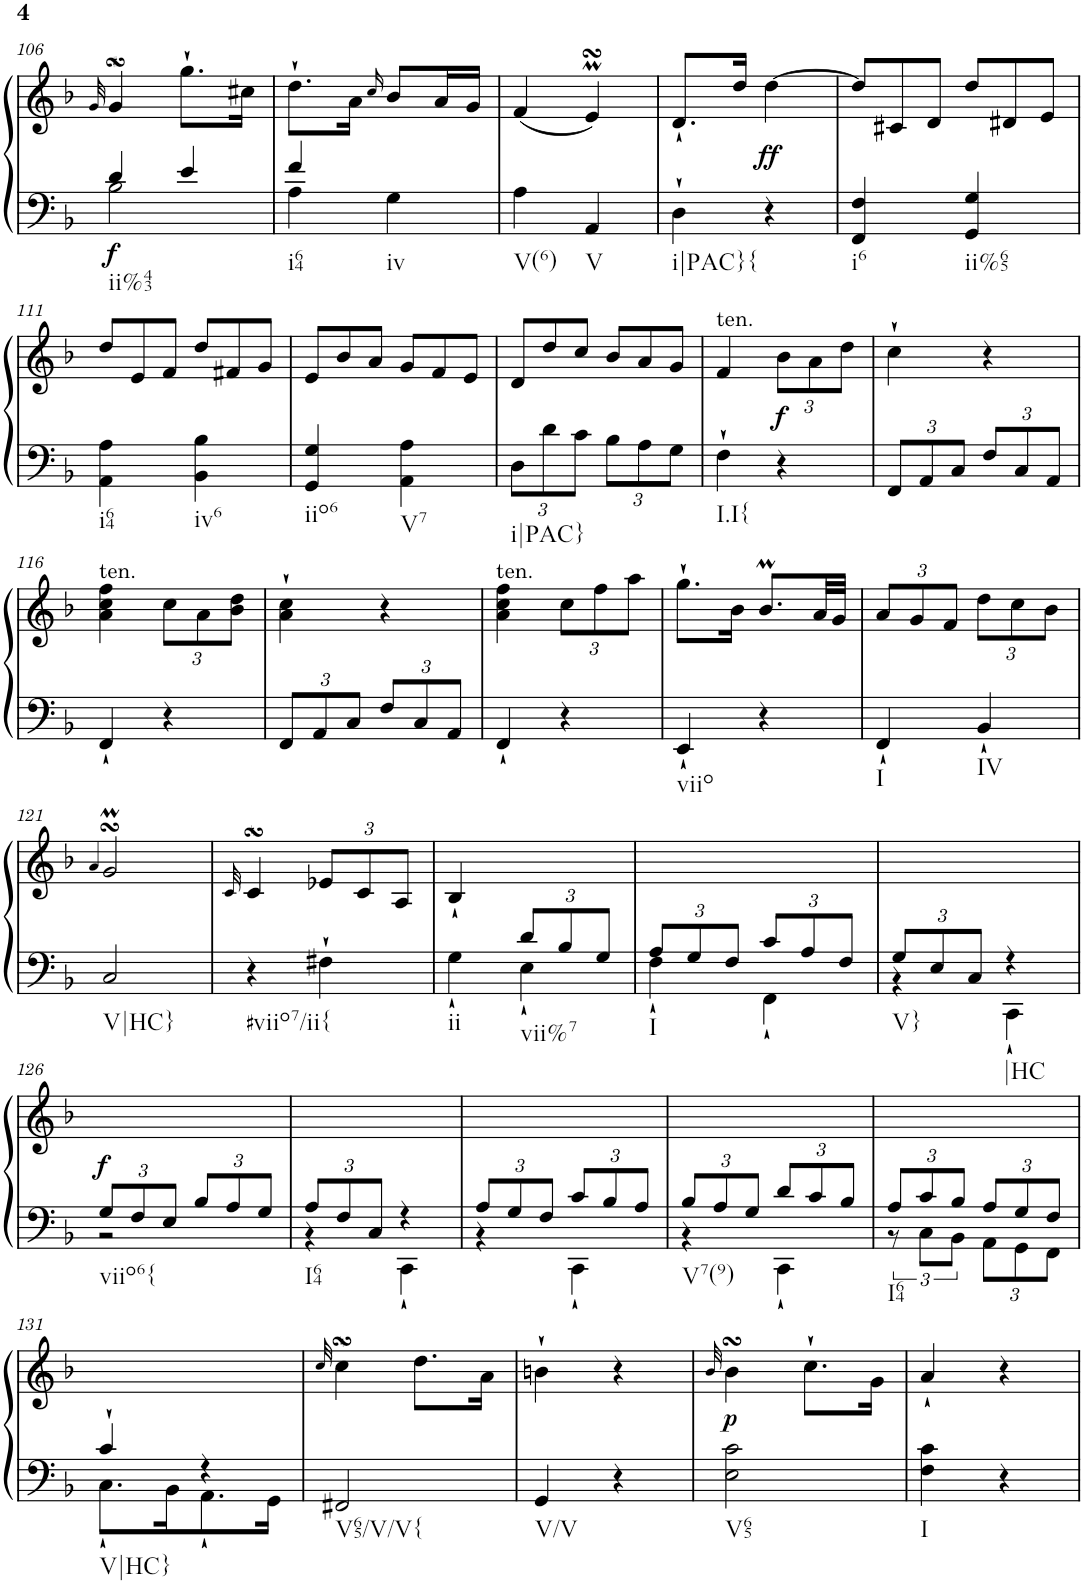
**kern	**kern	**dynam	**harte
*part1	*part1	*part1	*part1
*staff2	*staff1	*staff1/2	*
*I"Harpsichord	*	*	*
*I'Hch.	*	*	*
!!LO:PB:g=z
*clefF4	*clefG2	*	*
*k[b-]	*k[b-]	*	*
*M2/4	*M2/4	*	*
=106	=106	=106	=106
.	32qg/	.	.
*^	*	*	*
!	!	!	!LO:DY:b=2	!
4d/	2B-\	4gsSSS/	f	.
4e/	.	8.gg`\L	.	.
.	.	16cc#X\Jk	.	.
=107	=107	=107	=107	=107
4f/	4A\	8.dd`\L	.	.
.	.	16a\Jk	.	.
.	.	16qcc/	.	.
4ryy	4G\	8b-/L	.	.
.	.	16a/L	.	.
.	.	16g/JJ	.	.
*v	*v	*	*	*
=108	=108	=108	=108
4A\	(<4f/	.	.
4AA/	4emsSsS/)	.	.
=109	=109	=109	=109
4D`\	8.d`/L	.	.
.	16dd/Jk	.	.
!	!	!LO:DY:b	!
4r	[4dd\	ff	.
=110	=110	=110	=110
*	*Xtuplet	*	*
4FF/ 4F/	12dd/L]	.	.
.	12c#X/	.	.
.	12d/J	.	.
4GG/ 4G/	12dd/L	.	.
.	12d#X/	.	.
.	12e/J	.	.
!!LO:LB:g=z
=111	=111	=111	=111
4AA\ 4A\	12dd/L	.	.
.	12e/	.	.
.	12f/J	.	.
4BB-\ 4B-\	12dd/L	.	.
.	12f#X/	.	.
.	12g/J	.	.
=112	=112	=112	=112
4GG/ 4G/	12e/L	.	.
.	12b-/	.	.
.	12a/J	.	.
4AA\ 4A\	12g/L	.	.
.	12f/	.	.
.	12e/J	.	.
=113	=113	=113	=113
*Xbrackettup	*	*	*
12D\L	12d/L	.	.
12d\	12dd/	.	.
12c\J	12cc/J	.	.
12B-\L	12b-/L	.	.
12A\	12a/	.	.
12G\J	12g/J	.	.
=114	=114	=114	=114
!	!LO:TX:a:t=ten.	!	!
4F`\	4f/	.	.
*	*tuplet	*	*
*	*Xbrackettup	*	*
!	!	!LO:DY:b	!
4r	12b-\L	f	.
.	12a\	.	.
.	12dd\J	.	.
=115	=115	=115	=115
12FF/L	4cc`\	.	.
12AA/	.	.	.
12C/J	.	.	.
12F/L	4r	.	.
12C/	.	.	.
12AA/J	.	.	.
!!LO:LB:g=z
=116	=116	=116	=116
!	!LO:TX:a:t=ten.	!	!
4FF`/	4a\ 4cc\ 4ff\	.	.
4r	12cc\L	.	.
.	12a\	.	.
.	12b-\ 12dd\J	.	.
=117	=117	=117	=117
12FF/L	4a\` 4cc\`	.	.
12AA/	.	.	.
12C/J	.	.	.
12F/L	4r	.	.
12C/	.	.	.
12AA/J	.	.	.
=118	=118	=118	=118
!	!LO:TX:a:t=ten.	!	!
4FF`/	4a\ 4cc\ 4ff\	.	.
4r	12cc\L	.	.
.	12ff\	.	.
.	12aa\J	.	.
=119	=119	=119	=119
4EE`/	8.gg`\L	.	.
.	16b-\Jk	.	.
4r	8.b-M/L	.	.
.	32a/LL	.	.
.	32g/JJJ	.	.
=120	=120	=120	=120
4FF`/	12a/L	.	.
.	12g/	.	.
.	12f/J	.	.
4BB-`/	12dd\L	.	.
.	12cc\	.	.
.	12b-\J	.	.
!!LO:LB:g=z
=121	=121	=121	=121
.	4qa/	.	.
2C/	2gsSSSM/	.	.
=122	=122	=122	=122
.	32qc/	.	.
4r	4csSSS/	.	.
4F#X`\	12e-X/L	.	.
.	12c/	.	.
.	12A/J	.	.
=123	=123	=123	=123
*^	*	*	*
4ryy	4G`\	4B-`/	.	.
12d/L	4E`\	4ryy	.	.
12B-/	.	.	.	.
12G/J	.	.	.	.
=124	=124	=124	=124	=124
12A/L	4F`\	2ryy	.	.
12G/	.	.	.	.
12F/J	.	.	.	.
12c/L	4FF`\	.	.	.
12A/	.	.	.	.
12F/J	.	.	.	.
=125	=125	=125	=125	=125
*	*	*^	*	*
12G/L	4r	2ryy	4ryy	.	.
12E/	.	.	.	.	.
12C/J	.	.	.	.	.
!	!	!	!	!	!LO:H:kt=|HC
4r	4CC`\	.	4ryy	.	N
!!LO:LB:g=z
=126	=126	=126	=126	=126	=126
!	!	!	!	!LO:DY:a=2	!
*	*	*v	*v	*	*
12G/L	2r	2ryy	f	.
12F/	.	.	.	.
12E/J	.	.	.	.
12B-/L	.	.	.	.
12A/	.	.	.	.
12G/J	.	.	.	.
=127	=127	=127	=127	=127
12A/L	4r	2ryy	.	.
12F/	.	.	.	.
12C/J	.	.	.	.
4r	4CC`\	.	.	.
=128	=128	=128	=128	=128
12A/L	4r	2ryy	.	.
12G/	.	.	.	.
12F/J	.	.	.	.
12c/L	4CC`\	.	.	.
12B-/	.	.	.	.
12A/J	.	.	.	.
=129	=129	=129	=129	=129
12B-/L	4r	2ryy	.	.
12A/	.	.	.	.
12G/J	.	.	.	.
12d/L	4CC`\	.	.	.
12c/	.	.	.	.
12B-/J	.	.	.	.
=130	=130	=130	=130	=130
*	*brackettup	*	*	*
12A/L	12r	2ryy	.	.
12c/	12C\L	.	.	.
12B-/J	12BB-\J	.	.	.
*Xbrackettup	*	*	*	*
12A/L	12AA\L	.	.	.
12G/	12GG\	.	.	.
12F/J	12FF\J	.	.	.
!!LO:LB:g=z
=131	=131	=131	=131	=131
4c`/	8.C`\L	2ryy	.	.
.	16BB-\K	.	.	.
4r	8.AA`\	.	.	.
.	16GG\Jk	.	.	.
*v	*v	*	*	*
=132	=132	=132	=132
.	32qcc/	.	.
2FF#X/	4ccsSSS\	.	.
.	8.dd\L	.	.
.	16a\Jk	.	.
=133	=133	=133	=133
4GG/	4bn`\	.	.
4r	4r	.	.
=134	=134	=134	=134
.	32qb-/	.	.
!	!	!LO:DY:a=2	!
2E\ 2c\	4b-sSSs\	p	.
.	8.cc`\L	.	.
.	16g\Jk	.	.
=135	=135	=135	=135
4F\ 4c\	4a`/	.	.
4r	4r	.	.
=	=	=	=
*-	*-	*-	*-
